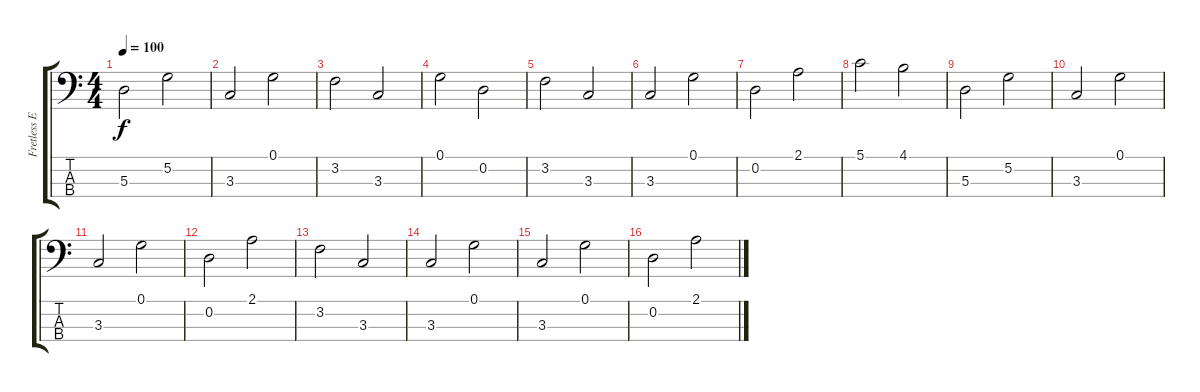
\track ("Fretless E. Bass" "Fretless E") {instrument fretlessbass}
\staff {score tabs}
\tuning (G2 D2 A1 E1) {hide}
\ts (4 4)
\tempo 100
\clef f4
\ks c
5.3.2{dy f} 5.2.2 |
3.3.2 0.1.2 |
3.2.2 3.3.2 |
0.1.2 0.2.2 |
3.2.2 3.3.2 |
3.3.2 0.1.2 |
0.2.2 2.1.2 |
5.1.2 4.1.2 |
5.3.2 5.2.2 |
3.3.2 0.1.2 |
3.3.2 0.1.2 |
0.2.2 2.1.2 |
3.2.2 3.3.2 |
3.3.2 0.1.2 |
3.3.2 0.1.2 |
0.2.2 2.1.2
